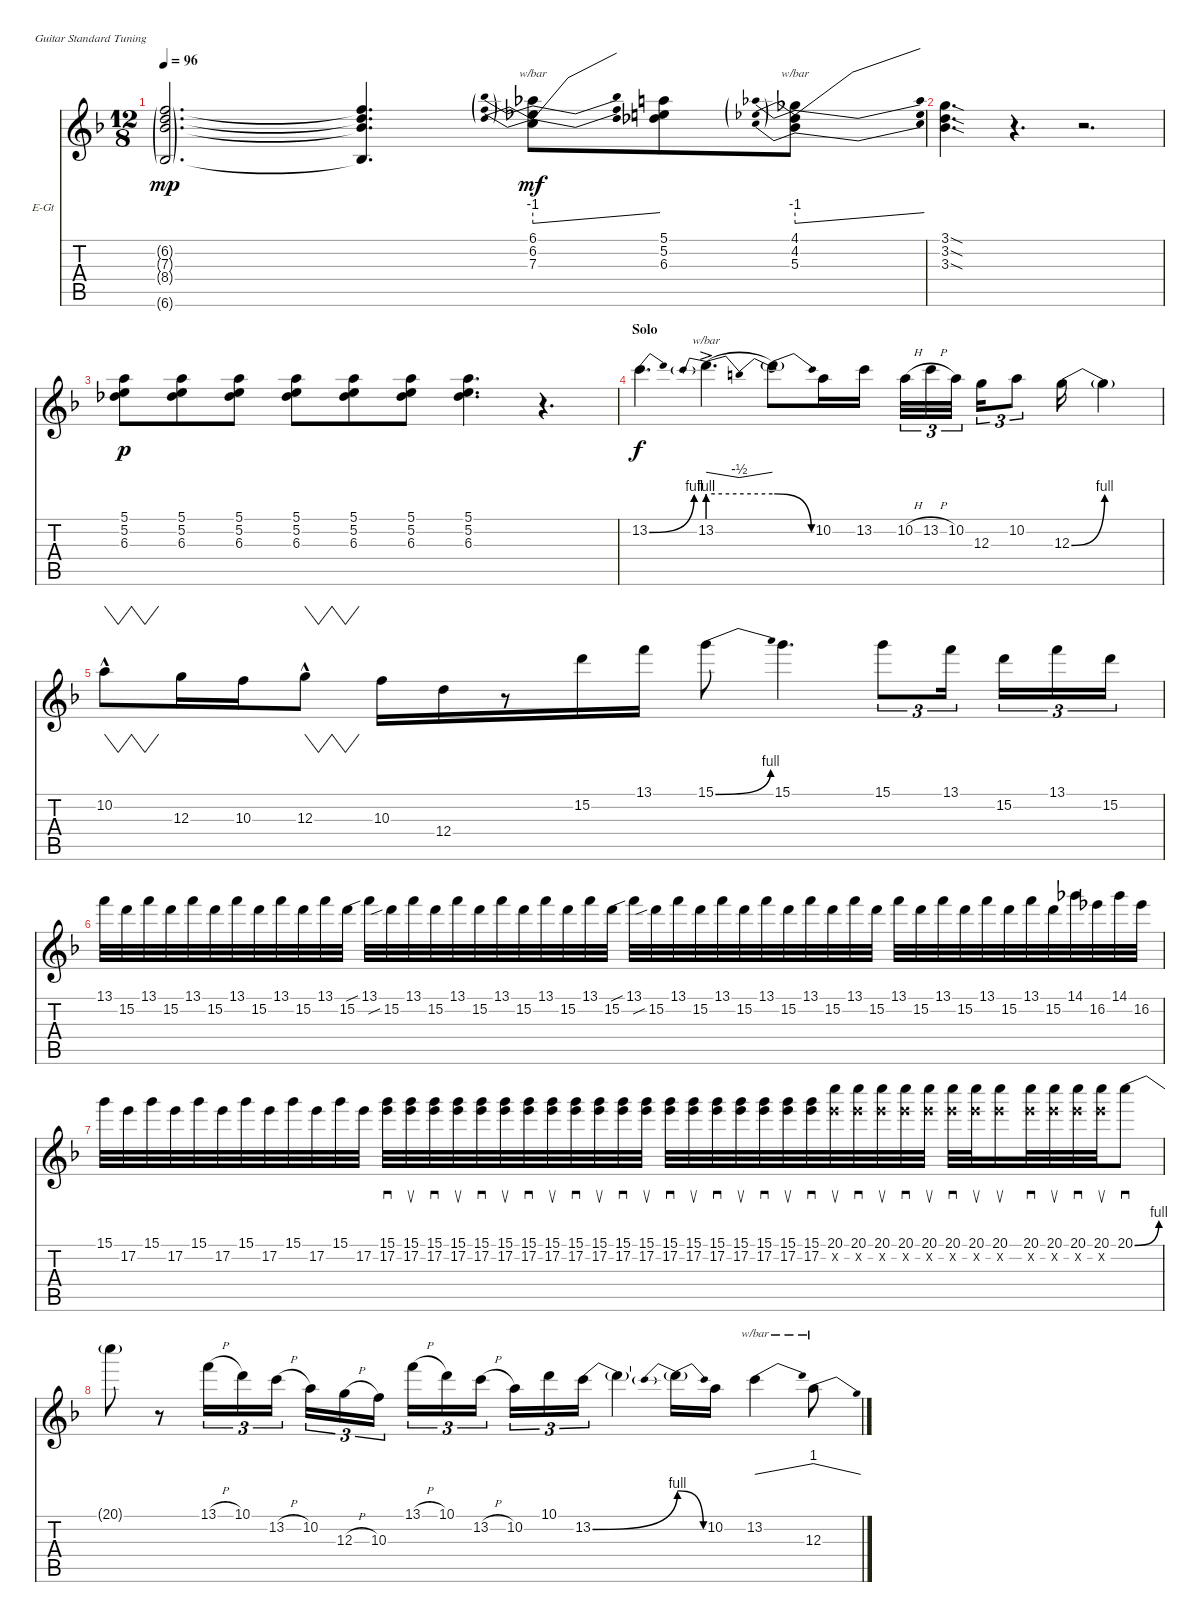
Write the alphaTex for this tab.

\defaultSystemsLayout 4
\bracketExtendMode nobrackets
\firstSystemTrackNameOrientation horizontal
\otherSystemsTrackNameOrientation horizontal
\track ("Electric Guitar" "E-Gt") {multiBarRest instrument overdrivenguitar}
\staff {score tabs}
\tuning (E4 B3 G3 D3 A2 E2)
\ts (12 8)
\tempo 96
\clef g2
\ks dminor
(6.6{g} 8.4{g} 7.3{g} 6.2{g}).2{d dy mp} (8.4{t} 7.3{t} 6.2{t} 6.6{t}).4{d} (7.3 6.2 6.1).8{tbe (predivedive default 0 -4 27 0) dy mf} (5.2 6.3 5.1).8 (4.2 5.3 4.1).8{tbe (predivedive default 0 -4 30 0)} |
(3.2{sod} 3.3{sod} 3.1{sod}).4{d} r.4{d} r.2{d} |
(6.3 5.2 5.1).8{dy p} (5.1 5.2 6.3).8 (6.3 5.2 5.1).8 (5.1 5.2 6.3).8 (6.3 5.2 5.1).8 (6.3 5.2 5.1).8 (6.3 5.2 5.1).4{d} r.4{d} |
\section ("" "Solo")
13.2{be (bend 0 0 15 4)}.4{d dy f} 13.2{be (prebend 0 4 60 4) ac}.4{d tbe (dip default 51 0 55.199999999999996 -2 55.8 -2 59.4 0)} 13.2{be (release 0 4 49.199999999999996 0) t}.8 10.2.16 13.2.16 10.2{h}.32{tu (3 2)} 13.2{h}.32{tu (3 2)} 10.2.32{tu (3 2)} 12.3.16{tu (3 2)} 10.2.8{tu (3 2)} 12.3{be (bend 0 0 60 4)}.16 12.3{be (hold 0 0 60 0) t}.4 |
10.2{hac}.8{vw} 12.3.16 10.3.16 12.3{hac}.8{vw} 10.3.16 12.4.16 r.8 15.2.16 13.1.16 15.1{be (bend 0 0 15 4)}.8 15.1.4{d} 15.1.8{tu (3 2)} 13.1.16{tu (3 2)} 15.2.16{tu (3 2)} 13.1.16{tu (3 2)} 15.2.16{tu (3 2)} |
\scale
0.555094 13.1.32 15.2.32 13.1.32 15.2.32 13.1.32 15.2.32 13.1.32 15.2.32 13.1.32 15.2.32 13.1.32 15.2.32 13.1{sib}.32 15.2{sib}.32 13.1.32 15.2.32 13.1.32 15.2.32 13.1.32 15.2.32 13.1.32 15.2.32 13.1.32 15.2.32 13.1{sib}.32 15.2{sib}.32 13.1.32 15.2.32 13.1.32 15.2.32 13.1.32 15.2.32 13.1.32 15.2.32 13.1.32 15.2.32 13.1.32 15.2.32 13.1.32 15.2.32 13.1.32 15.2.32 13.1.32 15.2.32 14.1.32 16.2.32 14.1.32 16.2.32 |
\scale
0.444793 15.1.32 17.2.32 15.1.32 17.2.32 15.1.32 17.2.32 15.1.32 17.2.32 15.1.32 17.2.32 15.1.32 17.2.32 (15.1 17.2).32{sd} (17.2 15.1).32{su} (17.2 15.1).32{sd} (17.2 15.1).32{su} (17.2 15.1).32{sd} (17.2 15.1).32{su} (17.2 15.1).32{sd} (17.2 15.1).32{su} (17.2 15.1).32{sd} (17.2 15.1).32{su} (17.2 15.1).32{sd} (17.2 15.1).32{su} (15.1 17.2).32{sd} (17.2 15.1).32{su} (17.2 15.1).32{sd} (17.2 15.1).32{su} (17.2 15.1).32{sd} (17.2 15.1).32{su} (17.2 15.1).32{sd} (20.1 17.2{x}).32{su} (20.1 17.2{x}).32{sd} (20.1 17.2{x}).32{su} (20.1 17.2{x}).32{sd} (20.1 17.2{x}).32{su} (20.1 17.2{x}).32{sd} (20.1 17.2{x}).32{su} (20.1 17.2{x}).16{su} (20.1 17.2{x}).32{sd} (20.1 17.2{x}).32{su} (20.1 17.2{x}).32{sd} (20.1 17.2{x}).32{su} 20.1{be (bend 0 0 15 4)}.8{sd} |
20.1{be (hold 0 0 60 0) t}.8 r.8 13.1{h}.16{tu (3 2)} 10.1.16{tu (3 2)} 13.2{h}.16{tu (3 2)} 10.2.16{tu (3 2)} 12.3{h}.16{tu (3 2)} 10.3.16{tu (3 2)} 13.1{h}.16{tu (3 2)} 10.1.16{tu (3 2)} 13.2{h}.16{tu (3 2)} 10.2.16{tu (3 2)} 10.1.16{tu (3 2)} 13.2{be (bend 0 0 15 4)}.16{tu (3 2)} 13.2{t}.4 13.2{be (prebendrelease 0 4 15 0) t}.16 10.2.16 13.2.4{tbe (dive default 0 0 45.6 4)} 12.3.8{tbe (dive default 0 4 60 0)}
